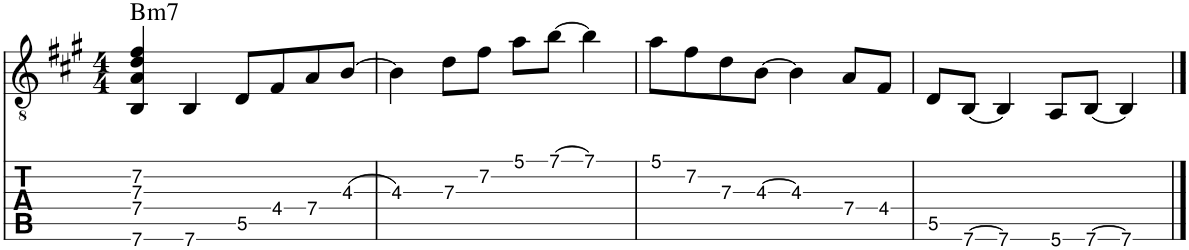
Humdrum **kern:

**kern	**kern	**harte
*part1	*part1	*part1
*staff2	*staff1	*
*I"Guitare classique	*	*
*I'Guit.	*	*
*stria6	*	*
*	*clefGv2	*
*k[f#c#g#]	*k[f#c#g#]	*
*M4/4	*M4/4	*
=1	=1	=1
!	!	!LO:H:kt=m7
4BB 4A 4d 4f#	4BB/ 4A/ 4d/ 4f#/	B:min7
4BB	4BB/	.
8DL	8D/L	.
8F#J	8F#/	.
8AL	8A/	.
[8BJ	[8B/J	.
=2	=2	=2
4B]	4B\]	.
8dL	8d\L	.
8f#J	8f#\J	.
8aL	8a\L	.
[8bJ	[8b\J	.
4b]	4b\]	.
=3	=3	=3
8aL	8a\L	.
8f#J	8f#\	.
8dL	8d\	.
[8BJ	[8B\J	.
4B]	4B\]	.
8AL	8A/L	.
8F#J	8F#/J	.
=4	=4	=4
8DL	8D/L	.
[8BBJ	[8BB/J	.
4BB]	4BB/]	.
8AAL	8AA/L	.
[8BBJ	[8BB/J	.
4BB]	4BB/]	.
==	==	==
*-	*-	*-
